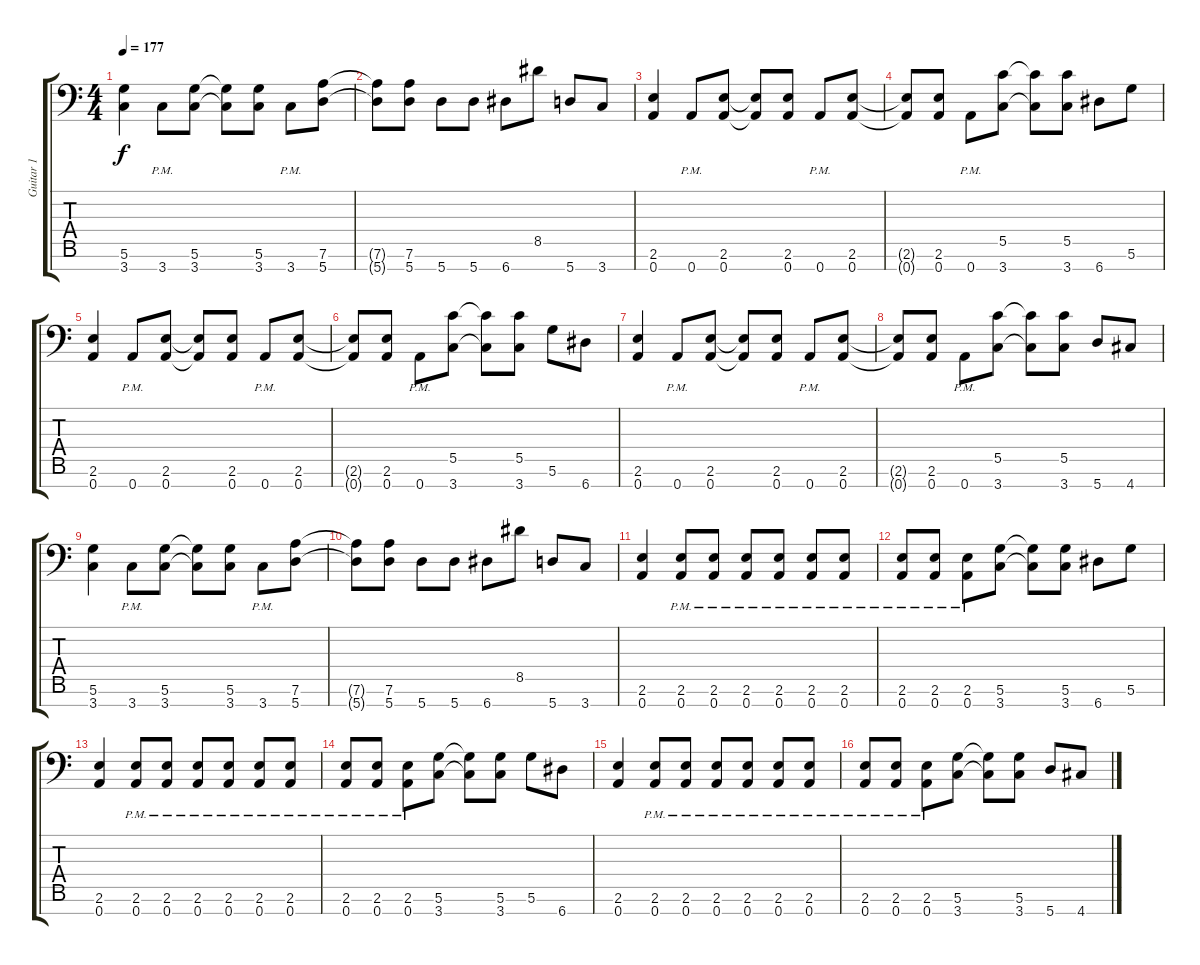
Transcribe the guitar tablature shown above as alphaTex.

\track ("Guitar 1" "Guitar 1") {instrument distortionguitar}
\staff {score tabs}
\tuning (D4 A3 F3 C3 G2 D2 A1) {hide}
\ts (4 4)
\tempo 177
\clef f4
\ks c
(5.6 3.7).4{dy f} 3.7{pm}.8 (5.6 3.7).8 (5.6{t} 3.7{t}).8 (5.6 3.7).8 3.7{pm}.8 (7.6 5.7).8 |
(7.6{t} 5.7{t}).8 (7.6 5.7).8 5.7.8 5.7.8 6.7.8 8.5.8 5.7.8 3.7.8 |
(2.6 0.7).4 0.7{pm}.8 (2.6 0.7).8 (2.6{t} 0.7{t}).8 (2.6 0.7).8 0.7{pm}.8 (2.6 0.7).8 |
(2.6{t} 0.7{t}).8 (2.6 0.7).8 0.7{pm}.8 (5.5 3.7).8 (5.5{t} 3.7{t}).8 (5.5 3.7).8 6.7.8 5.6.8 |
(2.6 0.7).4 0.7{pm}.8 (2.6 0.7).8 (2.6{t} 0.7{t}).8 (2.6 0.7).8 0.7{pm}.8 (2.6 0.7).8 |
(2.6{t} 0.7{t}).8 (2.6 0.7).8 0.7{pm}.8 (5.5 3.7).8 (5.5{t} 3.7{t}).8 (5.5 3.7).8 5.6.8 6.7.8 |
(2.6 0.7).4 0.7{pm}.8 (2.6 0.7).8 (2.6{t} 0.7{t}).8 (2.6 0.7).8 0.7{pm}.8 (2.6 0.7).8 |
(2.6{t} 0.7{t}).8 (2.6 0.7).8 0.7{pm}.8 (5.5 3.7).8 (5.5{t} 3.7{t}).8 (5.5 3.7).8 5.7.8 4.7.8 |
(5.6 3.7).4 3.7{pm}.8 (5.6 3.7).8 (5.6{t} 3.7{t}).8 (5.6 3.7).8 3.7{pm}.8 (7.6 5.7).8 |
(7.6{t} 5.7{t}).8 (7.6 5.7).8 5.7.8 5.7.8 6.7.8 8.5.8 5.7.8 3.7.8 |
(2.6 0.7).4 (2.6{pm} 0.7{pm}).8 (2.6{pm} 0.7{pm}).8 (2.6{pm} 0.7{pm}).8 (2.6{pm} 0.7{pm}).8 (2.6{pm} 0.7{pm}).8 (2.6{pm} 0.7{pm}).8 |
(2.6{pm} 0.7{pm}).8 (2.6{pm} 0.7{pm}).8 (2.6{pm} 0.7{pm}).8 (5.6 3.7).8 (5.6{t} 3.7{t}).8 (5.6 3.7).8 6.7.8 5.6.8 |
(2.6 0.7).4 (2.6{pm} 0.7{pm}).8 (2.6{pm} 0.7{pm}).8 (2.6{pm} 0.7{pm}).8 (2.6{pm} 0.7{pm}).8 (2.6{pm} 0.7{pm}).8 (2.6{pm} 0.7{pm}).8 |
(2.6{pm} 0.7{pm}).8 (2.6{pm} 0.7{pm}).8 (2.6{pm} 0.7{pm}).8 (5.6 3.7).8 (5.6{t} 3.7{t}).8 (5.6 3.7).8 5.6.8 6.7.8 |
(2.6 0.7).4 (2.6{pm} 0.7{pm}).8 (2.6{pm} 0.7{pm}).8 (2.6{pm} 0.7{pm}).8 (2.6{pm} 0.7{pm}).8 (2.6{pm} 0.7{pm}).8 (2.6{pm} 0.7{pm}).8 |
(2.6{pm} 0.7{pm}).8 (2.6{pm} 0.7{pm}).8 (2.6{pm} 0.7{pm}).8 (5.6 3.7).8 (5.6{t} 3.7{t}).8 (5.6 3.7).8 5.7.8 4.7.8
